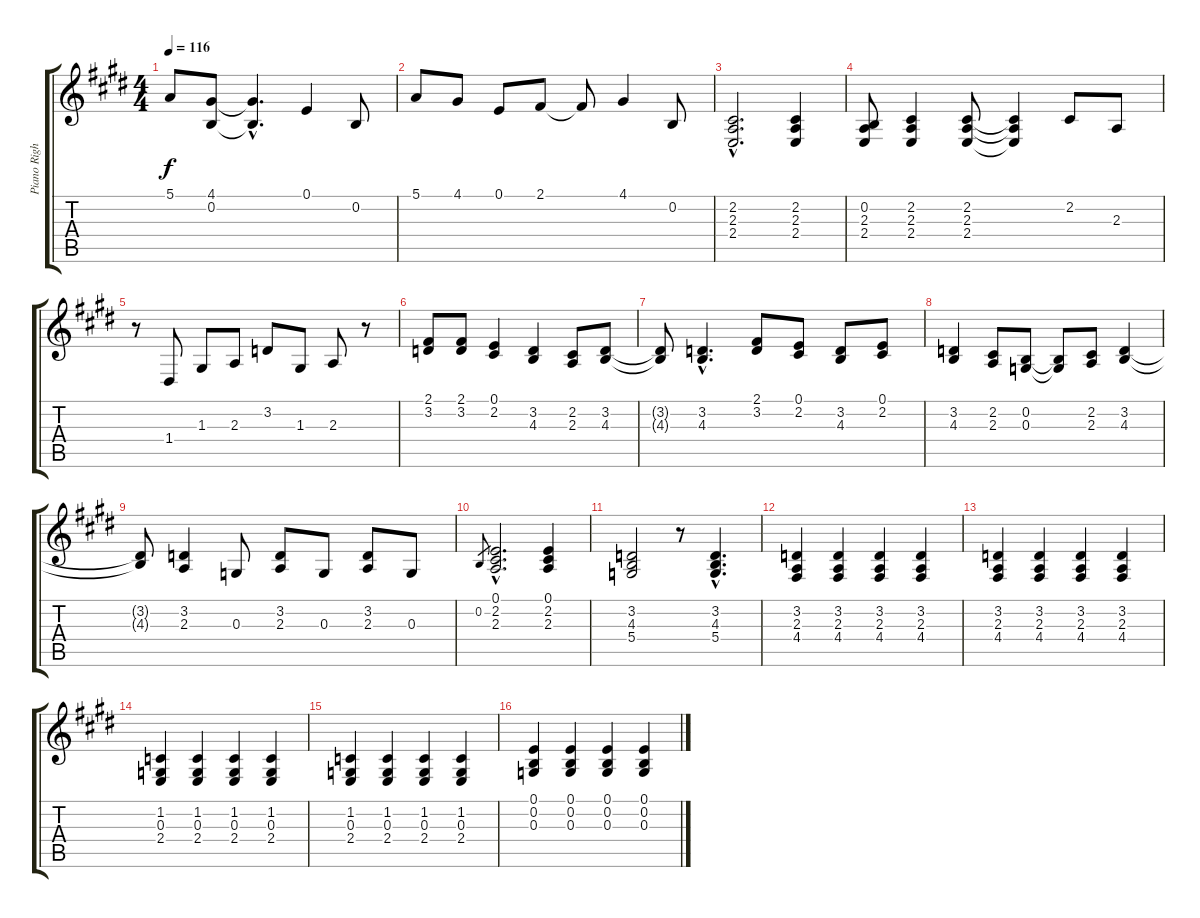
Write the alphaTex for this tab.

\track ("Piano Right Hand" "Piano Righ") {instrument acousticgrandpiano}
\staff {score tabs}
\tuning (E4 B3 G3 D3 A2 E2) {hide}
\ts (4 4)
\tempo 116
\clef g2
\ks e
5.1{t}.8{dy f} (4.1 0.2).8 (4.1{hac t} 0.2{hac t}).4{d} 0.1.4 0.2.8 |
5.1.8 4.1.8 0.1.8 2.1.8 2.1{t}.8 4.1.4 0.2.8 |
(2.2{hac} 2.3{hac} 2.4{hac}).2{d} (2.2 2.3 2.4).4 |
(0.2 2.3 2.4).8 (2.2 2.3 2.4).4 (2.2 2.3 2.4).8 (2.2{t} 2.3{t} 2.4{t}).4 2.2.8 2.3.8 |
r.8 1.4.8 1.3.8 2.3.8 3.2.8 1.3.8 2.3.8 r.8 |
(2.1 3.2).8 (2.1 3.2).8 (0.1 2.2).4 (3.2 4.3).4 (2.2 2.3).8 (3.2 4.3).8 |
(3.2{t} 4.3{t}).8 (3.2{hac} 4.3{hac}).4{d} (2.1 3.2).8 (0.1 2.2).8 (3.2 4.3).8 (0.1 2.2).8 |
(3.2 4.3).4 (2.2 2.3).8 (0.2 0.3).8 (0.2{t} 0.3{t}).8 (2.2 2.3).8 (3.2 4.3).4 |
(3.2{t} 4.3{t}).8 (3.2 2.3).4 0.3.8 (3.2 2.3).8 0.3.8 (3.2 2.3).8 0.3.8 |
0.2.8{gr} (0.1{hac} 2.2{hac} 2.3{hac}).2{d} (0.1 2.2 2.3).4 |
(3.2 4.3 5.4).2 r.8 (3.2{hac} 4.3{hac} 5.4{hac}).4{d} |
(3.2 2.3 4.4).4 (3.2 2.3 4.4).4 (3.2 2.3 4.4).4 (3.2 2.3 4.4).4 |
(3.2 2.3 4.4).4 (3.2 2.3 4.4).4 (3.2 2.3 4.4).4 (3.2 2.3 4.4).4 |
(1.2 0.3 2.4).4 (1.2 0.3 2.4).4 (1.2 0.3 2.4).4 (1.2 0.3 2.4).4 |
(1.2 0.3 2.4).4 (1.2 0.3 2.4).4 (1.2 0.3 2.4).4 (1.2 0.3 2.4).4 |
(0.1 0.2 0.3).4 (0.1 0.2 0.3).4 (0.1 0.2 0.3).4 (0.1 0.2 0.3).4
